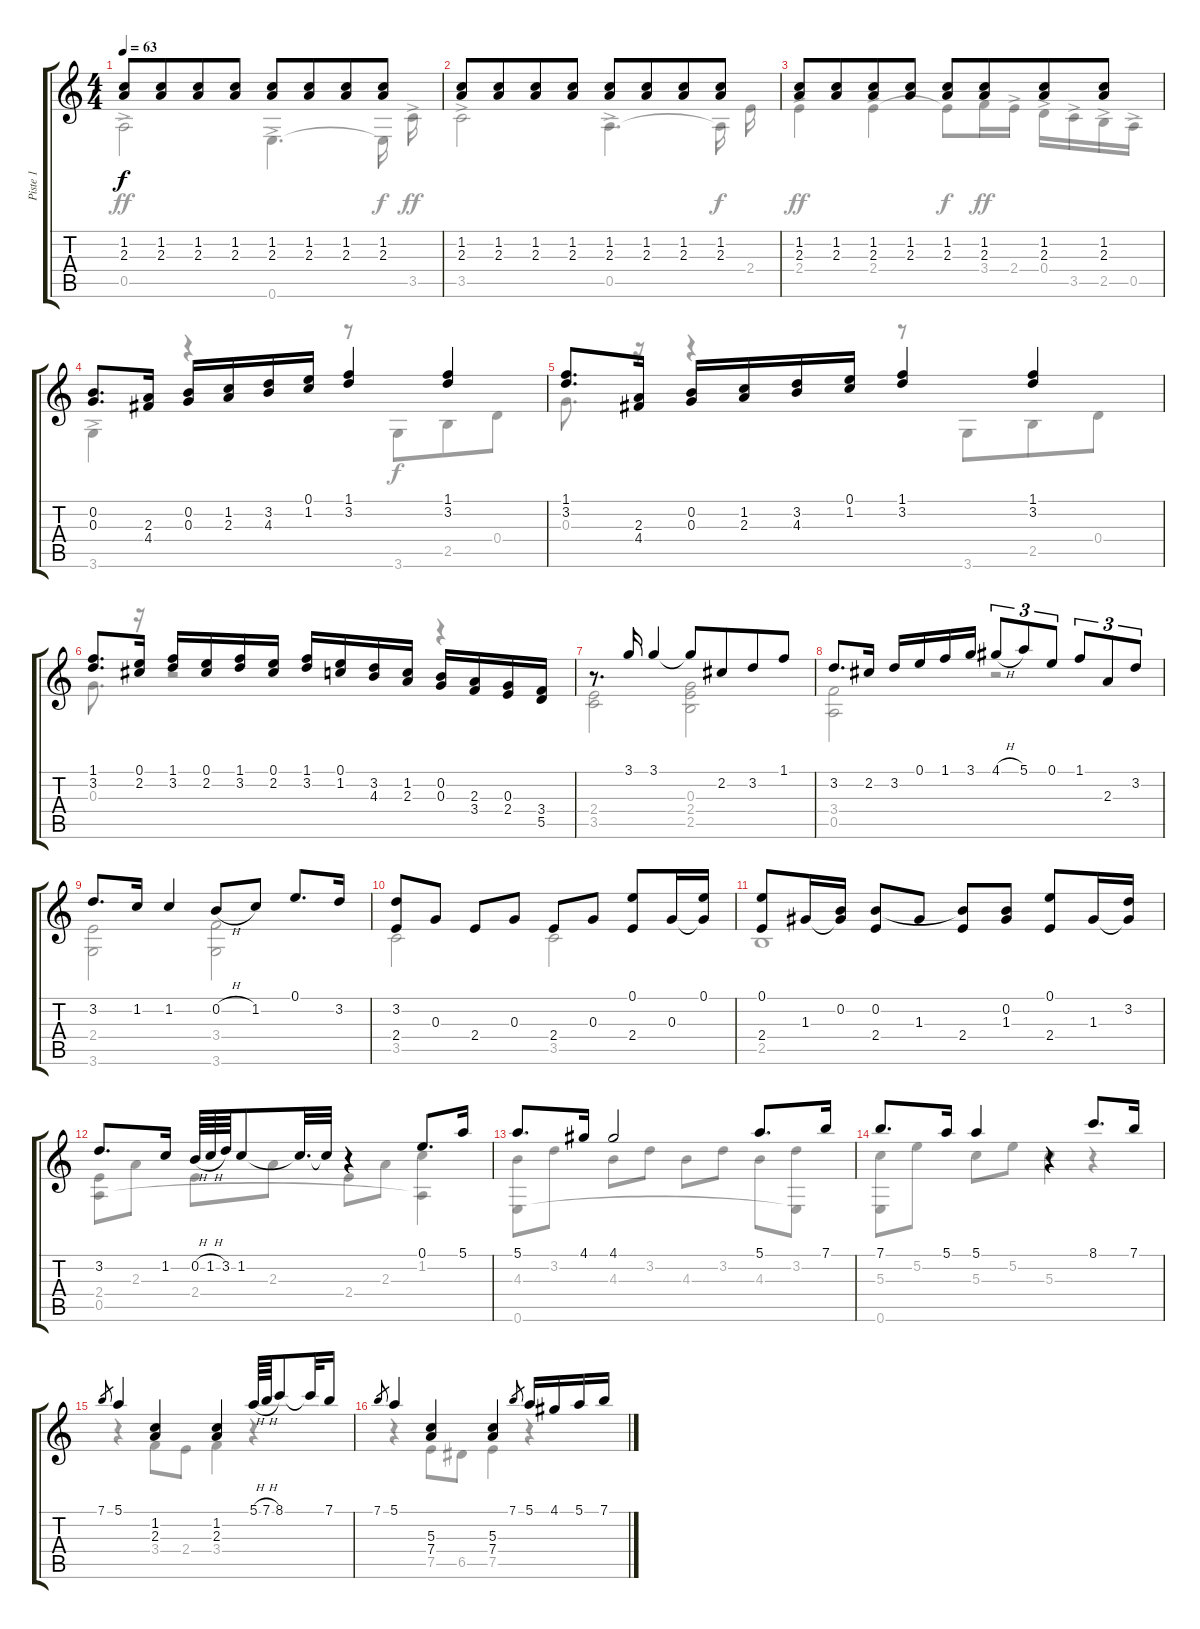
\track ("Piste 1" "Piste 1") {instrument acousticguitarnylon}
\staff {score tabs}
\tuning (E4 B3 G3 D3 A2 E2) {hide}
\voice
\ts (4 4)
\tempo 63
\clef g2
\ks c
(1.2 2.3).8{dy f} (1.2 2.3).8{beam merge} (1.2 2.3).8 (1.2 2.3).8 (1.2 2.3).8 (1.2 2.3).8{beam merge} (1.2 2.3).8 (1.2 2.3).8 |
(1.2 2.3).8 (1.2 2.3).8{beam merge} (1.2 2.3).8 (1.2 2.3).8 (1.2 2.3).8 (1.2 2.3).8{beam merge} (1.2 2.3).8 (1.2 2.3).8 |
(1.2 2.3).8 (1.2 2.3).8{beam merge} (1.2 2.3).8 (1.2 2.3).8 (1.2 2.3).8 (1.2 2.3).8{beam merge} (1.2 2.3).8 (1.2 2.3).8 |
(0.2 0.3).8{d} (2.3 4.4).16 (0.2 0.3).16 (1.2 2.3).16 (3.2 4.3).16 (0.1 1.2).16 (1.1 3.2).4 (1.1 3.2).4 |
(1.1 3.2).8{d} (2.3 4.4).16 (0.2 0.3).16 (1.2 2.3).16 (3.2 4.3).16 (0.1 1.2).16 (1.1 3.2).4 (1.1 3.2).4 |
(1.1 3.2).8{d} (0.1 2.2).16 (1.1 3.2).16 (0.1 2.2).16 (1.1 3.2).16 (0.1 2.2).16 (1.1 3.2).16 (0.1 1.2).16 (3.2 4.3).16 (1.2 2.3).16 (0.2 0.3).16 (2.3 3.4).16 (0.3 2.4).16 (3.4 5.5).16 |
r.8{d} 3.1.16 3.1.4 3.1{t}.8 2.2.8{beam merge} 3.2.8 1.1.8 |
3.2.8{d} 2.2.16 3.2.16 0.1.16 1.1.16 3.1.16 4.1{h}.8{tu (3 2)} 5.1.8{tu (3 2)} 0.1.8{tu (3 2)} 1.1.8{tu (3 2)} 2.3.8{tu (3 2)} 3.2.8{tu (3 2)} |
3.2.8{d} 1.2.16 1.2.4 0.2{h}.8 1.2.8 0.1.8{d} 3.2.16 |
(3.2 2.4).8 0.3.8 2.4.8 0.3.8 2.4.8 0.3.8 (0.1 2.4).8 0.3.16 (0.1 0.3{t}).16 |
(0.1 2.4).8 1.3.16 (0.2 1.3{t}).16 (0.2 2.4).8 1.3.8 (0.2{t} 2.4).8 (0.2 1.3).8 (0.1 2.4).8 1.3.16 (3.2 1.3{t}).16 |
3.2.8{d} 1.2.16 0.2{h}.64 1.2{h}.64 3.2.64 1.2.8 1.2{t}.32{d} 1.2{t}.32 r.4 0.1.8{d} 5.1.16 |
5.1.8{d} 4.1.16 4.1.2 5.1.8{d} 7.1.16 |
7.1.8{d} 5.1.16 5.1.4 r.4 8.1.8{d} 7.1.16 |
7.1.8{gr} 5.1.4 (1.2 2.3).4 (1.2 2.3).4 5.1{h}.64 7.1{h}.64 8.1.8 8.1{t}.32 7.1.16 |
7.1.8{gr} 5.1.4 (5.3 7.4).4 (5.3 7.4).4 7.1.8{gr} 5.1.16 4.1.16 5.1.16 7.1.16
\voice
\clef g2
\ottava regular
\simile none
\ks c
0.5{ac}.2{dy ff} 0.6{ac}.4{d} 0.6{t}.16{dy f beam split} 3.5{ac}.16{dy ff} |
3.5{ac}.2 0.5{ac}.4{d} 0.5{t}.16{dy f beam split} 2.4.16 |
2.4{ac}.4{dy ff} 2.4{ac}.4 2.4{t}.8{dy f} 3.4{ac}.16{dy ff} 2.4{ac}.16 0.4{ac}.16 3.5{ac}.16 2.5{ac}.16 0.5{ac}.16 |
3.6{ac}.4 r.4 r.8 3.6.8{dy f beam merge} 2.5.8 0.4.8 |
0.3.8{d} r.16 r.4 r.8 3.6.8{beam merge} 2.5.8 0.4.8 |
0.3.8{d} r.16 r.2 r.4 |
(2.4 3.5).2 (0.3 2.4 2.5).2 |
(3.4 0.5).2 r.2 |
(2.4 3.6).2 (3.4 3.6).2 |
3.5.2 3.5.2 |
2.5.1 |
(2.4 0.5).8 2.3.8 2.4.8 2.3.8 2.4.8 2.3.8 (1.2 0.5{t}).4 |
(4.3 0.6).8 3.2.8 4.3.8 3.2.8 4.3.8 3.2.8 4.3.8 (3.2 0.6{t}).8 |
(5.3 0.6).8 5.2.8 5.3.8 5.2.8 5.3.4 r.4 |
r.4 3.4.8 2.4.8 3.4.4 r.4 |
r.4 7.5.8 6.5.8 7.5.4 r.4
